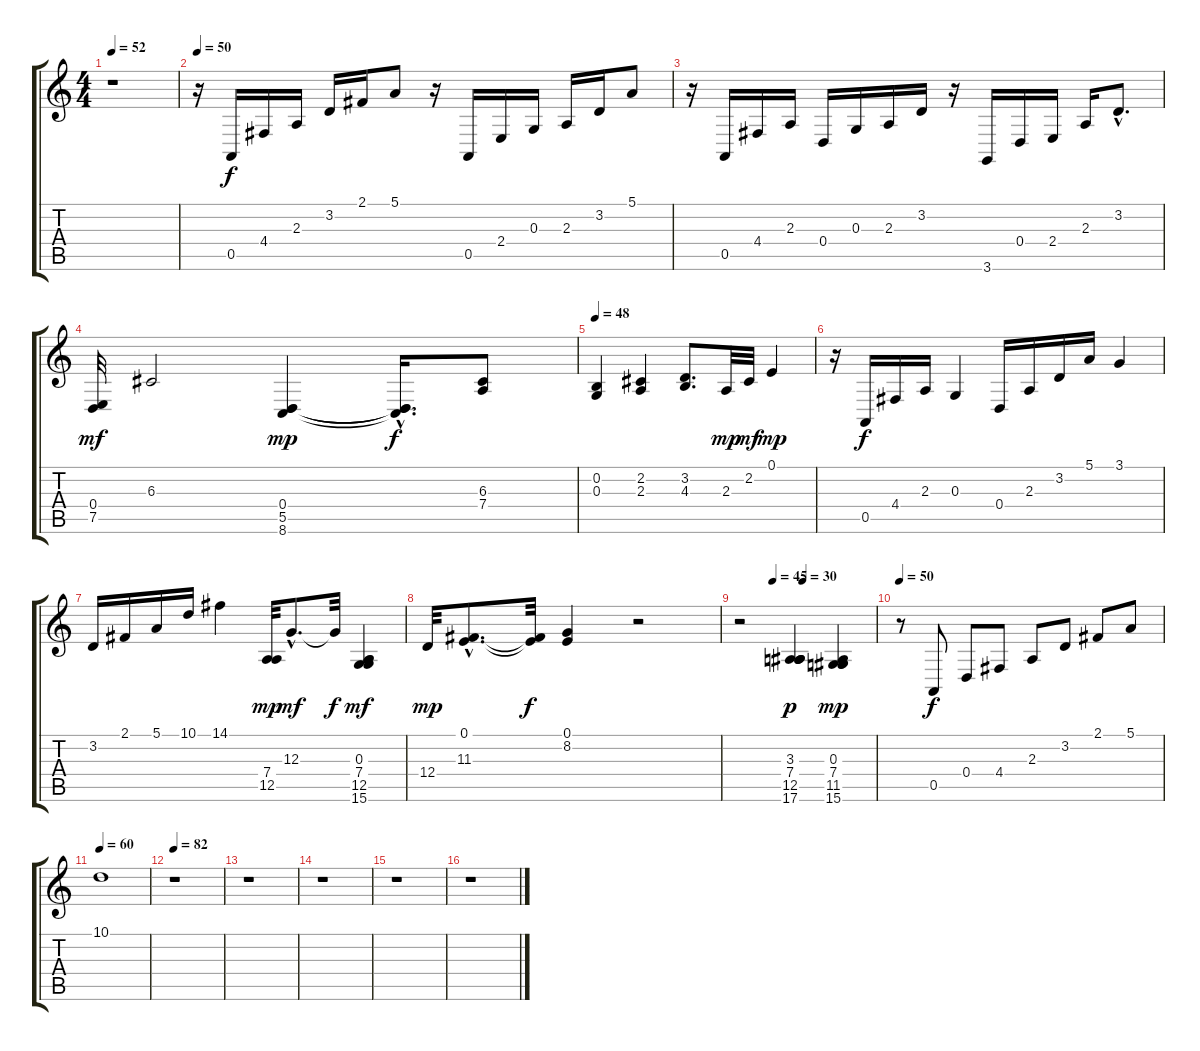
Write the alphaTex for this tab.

\track "" {instrument orchestralharp}
\staff {score tabs}
\tuning (E4 B3 G3 D3 A2 E2) {hide}
\ts (4 4)
\tempo 52
\clef g2
\ks c
r.1{dy f} |
\tempo 50
r.16 0.5.16 4.4.16 2.3.16 3.2.16 2.1.16 5.1.8 r.16 0.5.16 2.4.16 0.3.16 2.3.16 3.2.16 5.1.8 |
r.16 0.5.16 4.4.16 2.3.16 0.4.16 0.3.16 2.3.16 3.2.16 r.16 3.6.16 0.4.16 2.4.16 2.3.16 3.2{hac}.8{d} |
(0.4 7.5).32{dy mf} 6.3.2 (0.4 5.5 8.6).4{dy mp} (0.4{hac t} 5.5{hac t} 8.6{hac t}).16{d dy f} (6.3 7.4).8 |
\tempo 48
(0.2 0.3).4{volume 8} (2.2 2.3).4{volume 10} (3.2 4.3).8{d volume 10} 2.3.32{dy mp volume 8} 2.2.32{dy mf} 0.1.4{dy mp volume 8} |
r.16{volume 8} 0.5.16{dy f} 4.4.16 2.3.16 0.3.4 0.4.16 2.3.16 3.2.16 5.1.16 3.1.4 |
3.2.16 2.1.16 5.1.16 10.1.16 14.1.4 (7.4 12.5).32{dy mp} 12.3{hac}.8{d dy mf} 12.3{t}.32{dy f} (0.3 7.4 12.5 15.6).4{dy mf} |
12.4.32{dy mp} (0.1{hac} 11.3{hac}).8{d} (0.1{t} 11.3{t}).32{dy f} (0.1 8.2).4 r.2 |
\tempo (45 0.25)
\tempo (30 0.46875)
r.2 (3.3 7.4 12.5 17.6).4{dy p} (0.3 7.4 11.5 15.6).4{dy mp} |
\tempo 50
r.8 0.5.8{dy f} 0.4.8 4.4.8 2.3.8 3.2.8 2.1.8 5.1.8 |
\tempo 60
10.1.1 |
\tempo 82
r.1 |
r.1 |
r.1 |
r.1 |
r.1
